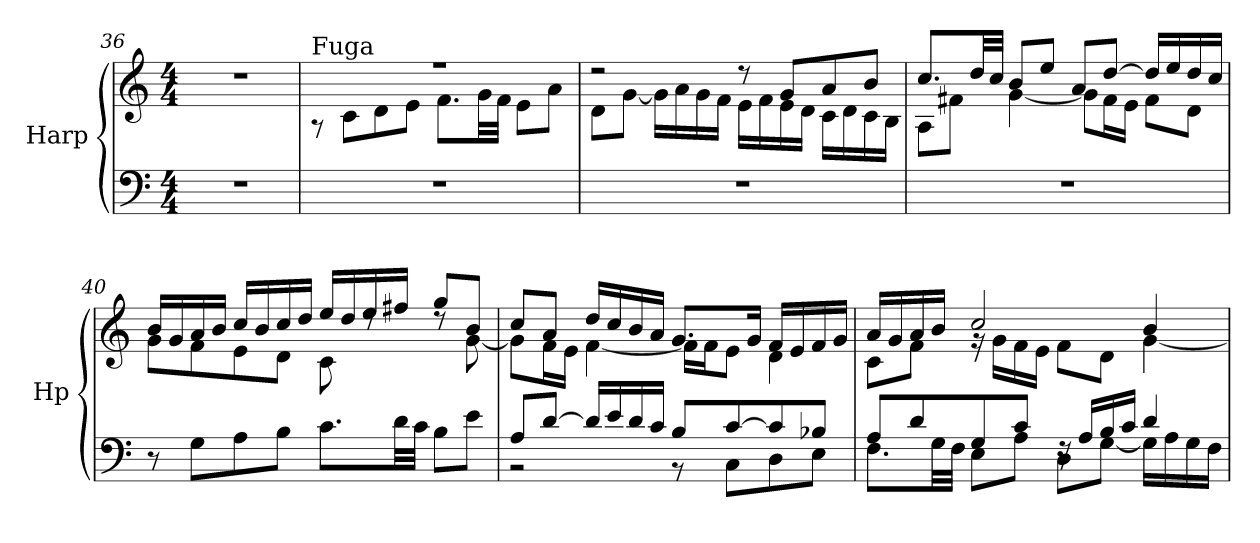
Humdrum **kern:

**kern	**kern
*part1	*part1
*staff2	*staff1
*I"Harp	*
*I'Hp	*
*clefF4	*clefG2
*k[]	*k[]
*M4/4	*M4/4
=36	=36
1r	1r
!!LO:PB:g=z
=37	=37
*	*^
!	!LO:TX:a:t=Fuga	!
1r	1r	8r
.	.	8c\L
.	.	8d\
.	.	8e\J
.	.	8.f\L
.	.	32g\LL
.	.	32f\JJJ
.	.	8e\L
.	.	8a\J
=38	=38	=38
1r	2r	8d\L
.	.	[8g\J
.	.	16g\LL]
.	.	16a\
.	.	16g\
.	.	16f\JJ
.	8r	16e\LL
.	.	16f\
.	8g/L	16e\
.	.	16d\JJ
.	8a/	16c\LL
.	.	16d\
.	8b/J	16c\
.	.	16B\JJ
=39	=39	=39
1r	8.cc/L	8A\L
.	.	8f#X\J
.	32dd/LL	.
.	32cc/JJJ	.
.	8b/L	[4g\
.	8ee/J	.
.	8a/L	8g\L]
.	[8dd/J	16f#\L
.	.	16e\JJ
.	16dd/LL]	8f#\L
.	16ee/	.
.	16dd/	8d\J
.	16cc/JJ	.
!!LO:LB:g=z	!!
=40	=40	=40
8r	16b/LL	8g\L
.	16g/	.
8G\L	16a/	8f\
.	16b/JJ	.
8A\	16cc/LL	8e\
.	16b/	.
8B\J	16cc/	8d\J
.	16dd/JJ	.
8.c\L	16ee/LL	8c\
.	16dd/	.
.	16ee/	8rdd
32d\LL	16ff#X/JJ	.
32c\JJJ	.	.
8B\L	8gg/L	8rdd
8e\J	8b/J	[8g\
=41	=41	=41
*^	*	*
8A/L	2r	8cc/L	8g\L]
[8d/J	.	8a/J	16f\L
.	.	.	16e\JJ
16d/LL]	.	16dd/LL	[4f\
16e/	.	16cc/	.
16d/	.	16b/	.
16c/JJ	.	16a/JJ	.
8B/L	8r	8.g/L	16f\LL]
.	.	.	16f\J
[8c/	8C\L	.	8e\J
.	.	16g/Jk	.
8c/]	8D\	16f/LL	4d\
.	.	16e/	.
8B-X/J	8E\J	16f/	.
.	.	16g/JJ	.
=42	=42	=42	=42
8A/L	8.F\L	16a/LL	8c\L
.	.	16g/	.
8d/	.	16a/	8f\J
.	32G\LL	16b/JJ	.
.	32F\JJJ	.	.
8G/	8E\L	2cc/	16rg
.	.	.	16g\LL
8c/J	8A\J	.	16f\
.	.	.	16e\JJ
16rF	8D\L	.	8f\L
16A/LL	.	.	.
16B/	[8G\J	.	8d\J
16c/JJ	.	.	.
4d/	16G\LL]	4b/	[4g\
.	16A\	.	.
.	16G\	.	.
.	16F\JJ	.	.
*v	*v	*	*
*	*v	*v
=	=
*-	*-
